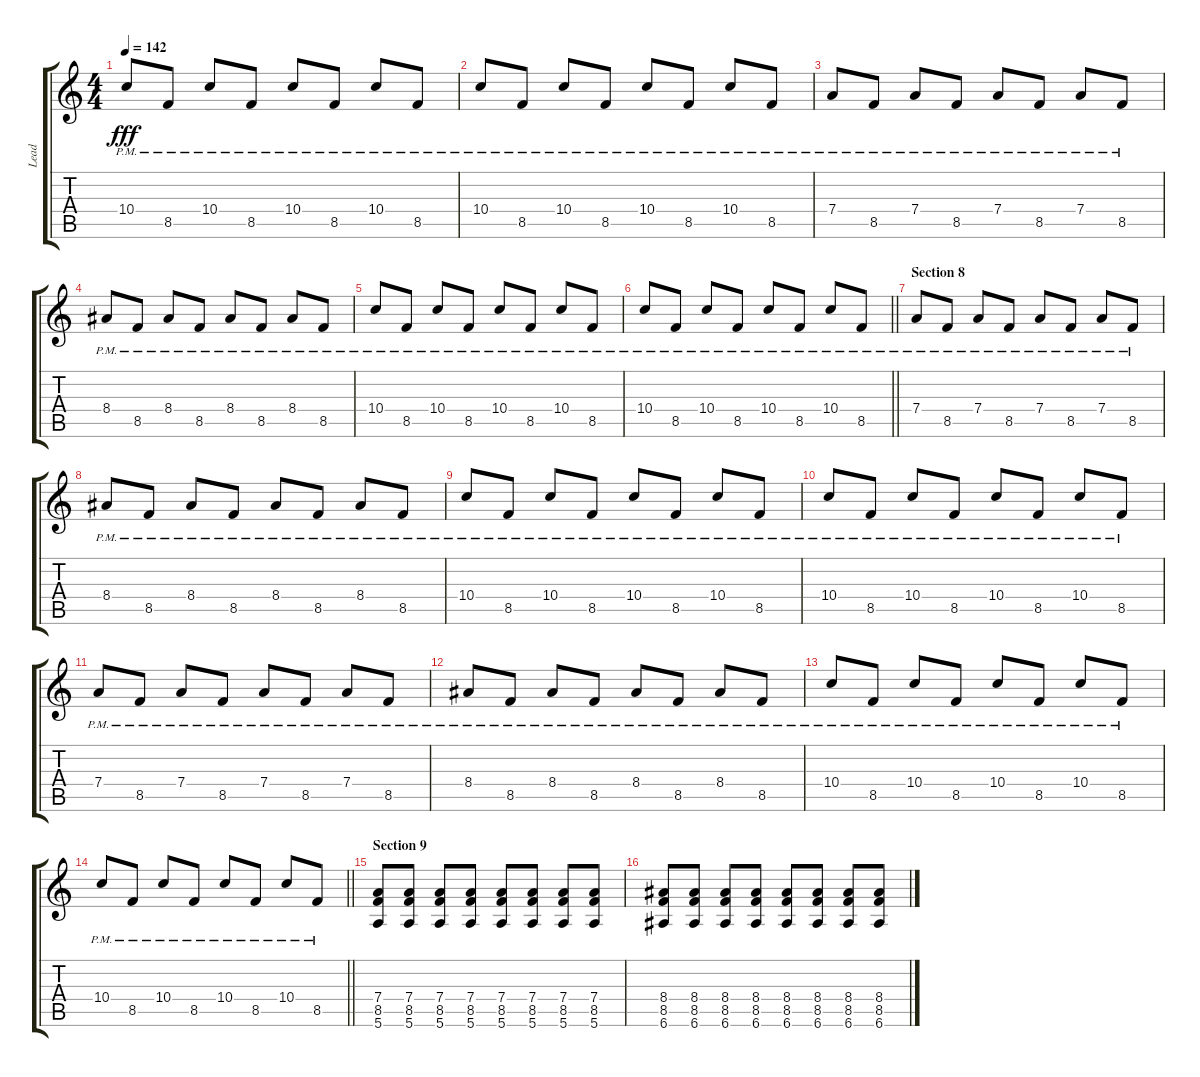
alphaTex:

\track ("Lead" "Lead") {instrument distortionguitar}
\staff {score tabs}
\tuning (E4 B3 G3 D3 A2 E2) {hide}
\ts (4 4)
\tempo 142
\clef g2
\ks c
10.4{pm}.8{dy fff} 8.5{pm}.8 10.4{pm}.8 8.5{pm}.8 10.4{pm}.8 8.5{pm}.8 10.4{pm}.8 8.5{pm}.8 |
10.4{pm}.8 8.5{pm}.8 10.4{pm}.8 8.5{pm}.8 10.4{pm}.8 8.5{pm}.8 10.4{pm}.8 8.5{pm}.8 |
7.4{pm}.8 8.5{pm}.8 7.4{pm}.8 8.5{pm}.8 7.4{pm}.8 8.5{pm}.8 7.4{pm}.8 8.5{pm}.8 |
8.4{pm}.8 8.5{pm}.8 8.4{pm}.8 8.5{pm}.8 8.4{pm}.8 8.5{pm}.8 8.4{pm}.8 8.5{pm}.8 |
10.4{pm}.8 8.5{pm}.8 10.4{pm}.8 8.5{pm}.8 10.4{pm}.8 8.5{pm}.8 10.4{pm}.8 8.5{pm}.8 |
\barLineRight lightlight
10.4{pm}.8 8.5{pm}.8 10.4{pm}.8 8.5{pm}.8 10.4{pm}.8 8.5{pm}.8 10.4{pm}.8 8.5{pm}.8 |
\section ("" "Section 8")
7.4{pm}.8 8.5{pm}.8 7.4{pm}.8 8.5{pm}.8 7.4{pm}.8 8.5{pm}.8 7.4{pm}.8 8.5{pm}.8 |
8.4{pm}.8 8.5{pm}.8 8.4{pm}.8 8.5{pm}.8 8.4{pm}.8 8.5{pm}.8 8.4{pm}.8 8.5{pm}.8 |
10.4{pm}.8 8.5{pm}.8 10.4{pm}.8 8.5{pm}.8 10.4{pm}.8 8.5{pm}.8 10.4{pm}.8 8.5{pm}.8 |
10.4{pm}.8 8.5{pm}.8 10.4{pm}.8 8.5{pm}.8 10.4{pm}.8 8.5{pm}.8 10.4{pm}.8 8.5{pm}.8 |
7.4{pm}.8 8.5{pm}.8 7.4{pm}.8 8.5{pm}.8 7.4{pm}.8 8.5{pm}.8 7.4{pm}.8 8.5{pm}.8 |
8.4{pm}.8 8.5{pm}.8 8.4{pm}.8 8.5{pm}.8 8.4{pm}.8 8.5{pm}.8 8.4{pm}.8 8.5{pm}.8 |
10.4{pm}.8 8.5{pm}.8 10.4{pm}.8 8.5{pm}.8 10.4{pm}.8 8.5{pm}.8 10.4{pm}.8 8.5{pm}.8 |
\barLineRight lightlight
10.4{pm}.8 8.5{pm}.8 10.4{pm}.8 8.5{pm}.8 10.4{pm}.8 8.5{pm}.8 10.4{pm}.8 8.5{pm}.8 |
\section ("" "Section 9")
(7.4 8.5 5.6).8 (7.4 8.5 5.6).8 (7.4 8.5 5.6).8 (7.4 8.5 5.6).8 (7.4 8.5 5.6).8 (7.4 8.5 5.6).8 (7.4 8.5 5.6).8 (7.4 8.5 5.6).8 |
(8.4 8.5 6.6).8 (8.4 8.5 6.6).8 (8.4 8.5 6.6).8 (8.4 8.5 6.6).8 (8.4 8.5 6.6).8 (8.4 8.5 6.6).8 (8.4 8.5 6.6).8 (8.4 8.5 6.6).8
